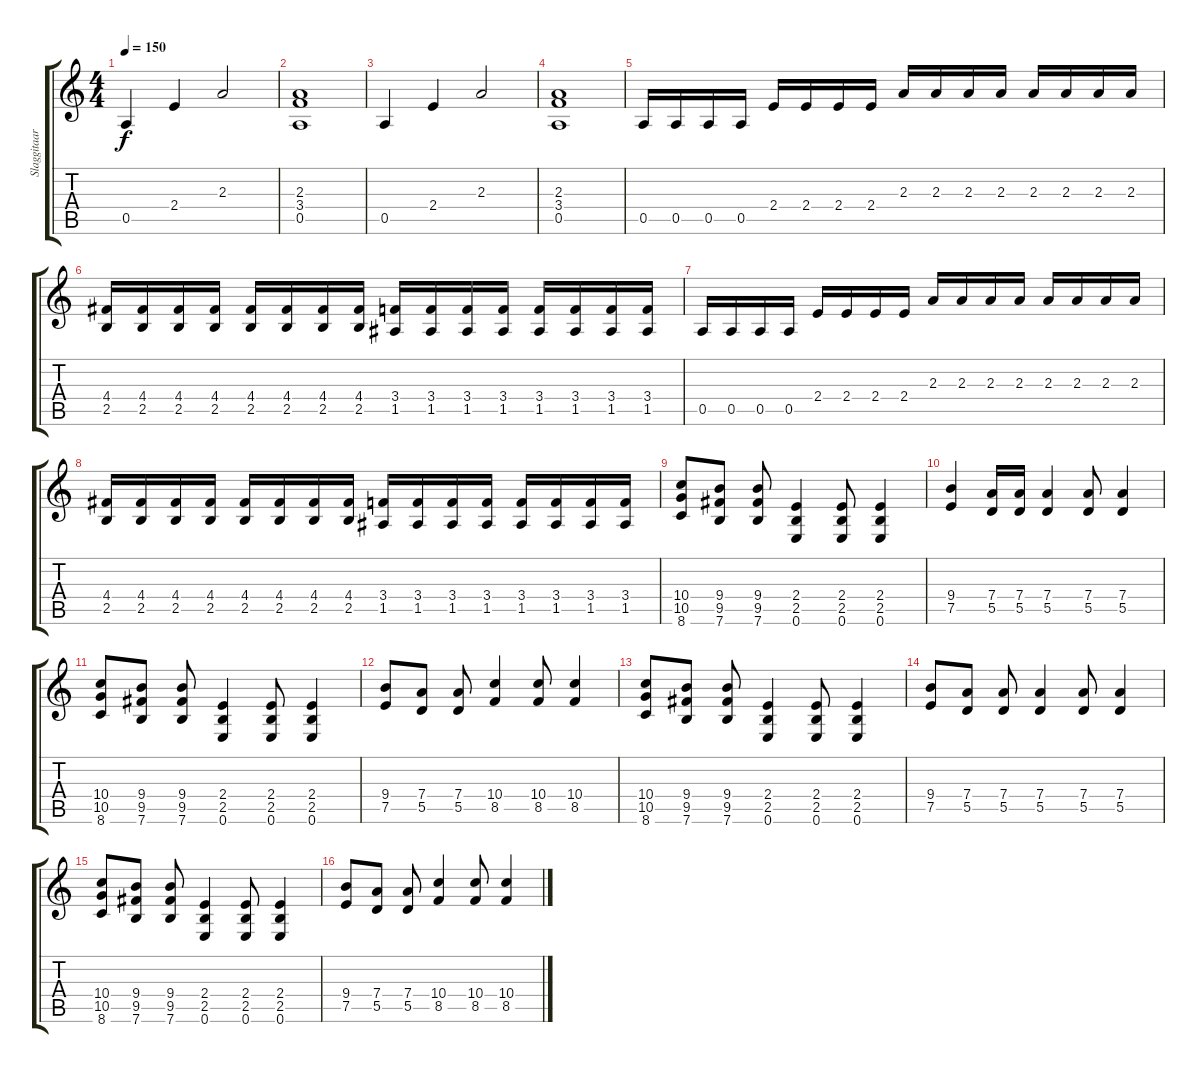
\track ("Slaggitaar 1" "Slaggitaar") {instrument distortionguitar}
\staff {score tabs}
\tuning (E4 B3 G3 D3 A2 E2) {hide}
\ts (4 4)
\tempo 150
\clef g2
\ks c
0.5.4{dy f} 2.4.4 2.3.2 |
(2.3 3.4 0.5).1 |
0.5.4 2.4.4 2.3.2 |
(2.3 3.4 0.5).1 |
0.5.16 0.5.16 0.5.16 0.5.16 2.4.16 2.4.16 2.4.16 2.4.16 2.3.16 2.3.16 2.3.16 2.3.16 2.3.16 2.3.16 2.3.16 2.3.16 |
(4.4 2.5).16 (4.4 2.5).16 (4.4 2.5).16 (4.4 2.5).16 (4.4 2.5).16 (4.4 2.5).16 (4.4 2.5).16 (4.4 2.5).16 (3.4 1.5).16 (3.4 1.5).16 (3.4 1.5).16 (3.4 1.5).16 (3.4 1.5).16 (3.4 1.5).16 (3.4 1.5).16 (3.4 1.5).16 |
0.5.16 0.5.16 0.5.16 0.5.16 2.4.16 2.4.16 2.4.16 2.4.16 2.3.16 2.3.16 2.3.16 2.3.16 2.3.16 2.3.16 2.3.16 2.3.16 |
(4.4 2.5).16 (4.4 2.5).16 (4.4 2.5).16 (4.4 2.5).16 (4.4 2.5).16 (4.4 2.5).16 (4.4 2.5).16 (4.4 2.5).16 (3.4 1.5).16 (3.4 1.5).16 (3.4 1.5).16 (3.4 1.5).16 (3.4 1.5).16 (3.4 1.5).16 (3.4 1.5).16 (3.4 1.5).16 |
(10.4 10.5 8.6).8 (9.4 9.5 7.6).8 (9.4 9.5 7.6).8 (2.4 2.5 0.6).4 (2.4 2.5 0.6).8 (2.4 2.5 0.6).4 |
(9.4 7.5).4 (7.4 5.5).16 (7.4 5.5).16 (7.4 5.5).4 (7.4 5.5).8 (7.4 5.5).4 |
(10.4 10.5 8.6).8 (9.4 9.5 7.6).8 (9.4 9.5 7.6).8 (2.4 2.5 0.6).4 (2.4 2.5 0.6).8 (2.4 2.5 0.6).4 |
(9.4 7.5).8 (7.4 5.5).8 (7.4 5.5).8 (10.4 8.5).4 (10.4 8.5).8 (10.4 8.5).4 |
(10.4 10.5 8.6).8 (9.4 9.5 7.6).8 (9.4 9.5 7.6).8 (2.4 2.5 0.6).4 (2.4 2.5 0.6).8 (2.4 2.5 0.6).4 |
(9.4 7.5).8 (7.4 5.5).8 (7.4 5.5).8 (7.4 5.5).4 (7.4 5.5).8 (7.4 5.5).4 |
(10.4 10.5 8.6).8 (9.4 9.5 7.6).8 (9.4 9.5 7.6).8 (2.4 2.5 0.6).4 (2.4 2.5 0.6).8 (2.4 2.5 0.6).4 |
(9.4 7.5).8 (7.4 5.5).8 (7.4 5.5).8 (10.4 8.5).4 (10.4 8.5).8 (10.4 8.5).4
